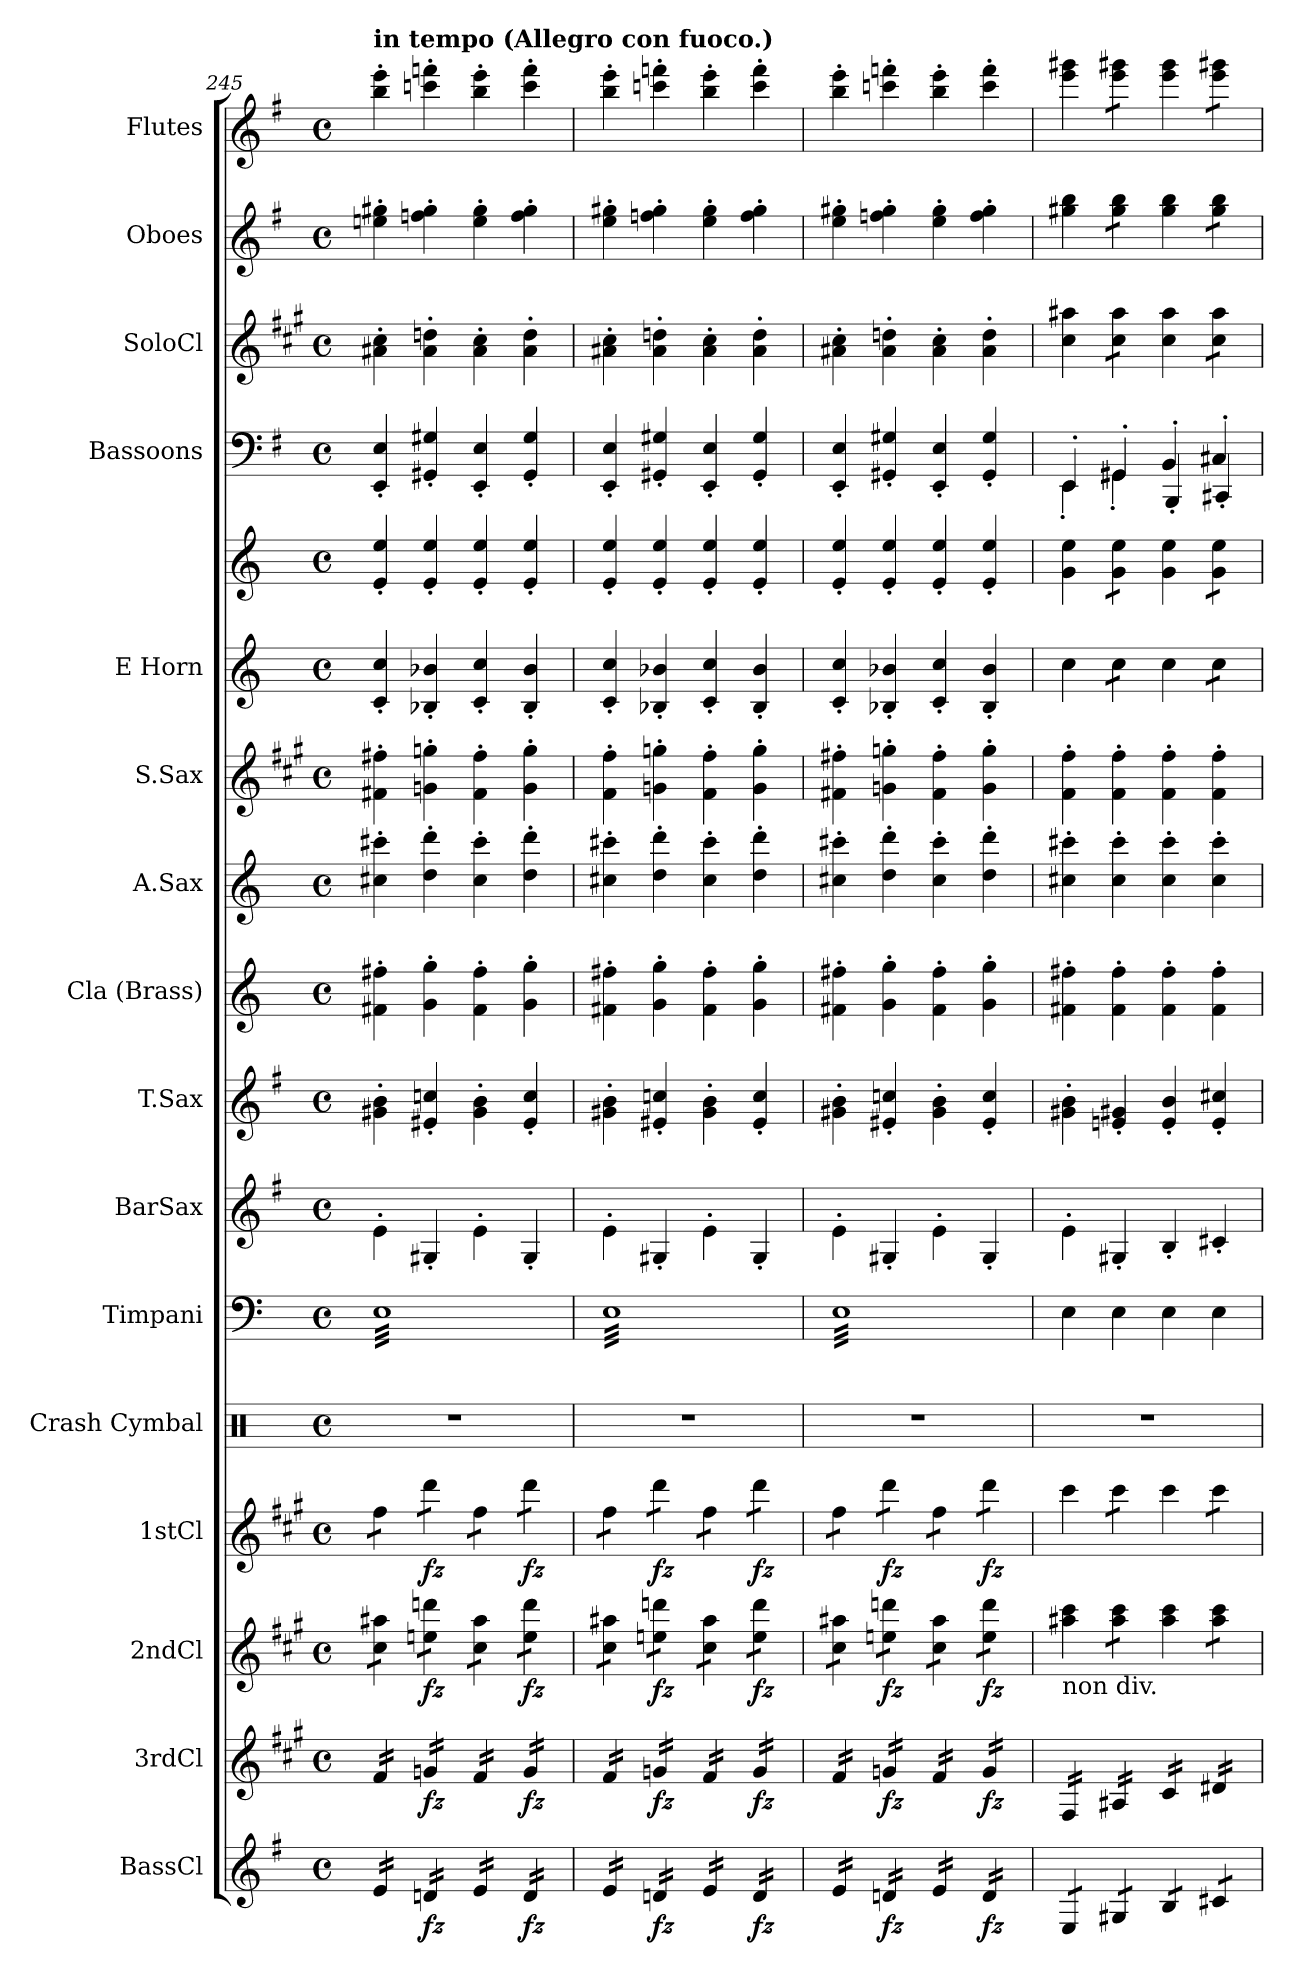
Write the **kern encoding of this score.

**kern	**dynam	**kern	**dynam	**kern	**dynam	**kern	**dynam	**kern	**kern	**kern	**kern	**kern	**kern	**kern	**kern	**kern	**kern	**kern	**kern	**kern
*part16	*part16	*part15	*part15	*part14	*part14	*part13	*part13	*part12	*part11	*part10	*part9	*part8	*part7	*part6	*part5	*part5	*part4	*part3	*part2	*part1
*staff17	*staff17	*staff16	*staff16	*staff15	*staff15	*staff14	*staff14	*staff13	*staff12	*staff11	*staff10	*staff9	*staff8	*staff7	*staff6	*staff5	*staff4	*staff3	*staff2	*staff1
*I"BassCl	*	*I"3rdCl	*	*I"2ndCl	*	*I"1stCl	*	*I"Crash Cymbal	*I"Timpani	*I"BarSax	*I"T.Sax	*I"Cla (Brass)	*I"A.Sax	*I"S.Sax	*I"E Horn	*	*I"Bassoons	*I"SoloCl	*I"Oboes	*I"Flutes
*I'BassCl	*	*I'3rdCl	*	*I'2ndCl	*	*I'1stCl	*	*I'Cr. Cym.	*I'Timp.	*I'Bar. Sax.	*I'T. Sax.	*I'Cla(Brass)	*I'A. Sax	*I'S. Sax.	*I'E Hn.	*	*I'Bsn.	*I'SoloCl	*I'Ob.	*I'Fl.
*clefG2	*	*clefG2	*	*clefG2	*	*clefG2	*	*clefX	*clefF4	*clefG2	*clefG2	*clefG2	*clefG2	*clefG2	*clefG2	*clefG2	*clefF4	*clefG2	*clefG2	*clefG2
*ITrd8c14	*	*ITrd1c2	*	*ITrd1c2	*	*ITrd1c2	*	*	*	*ITrd12c21	*ITrd8c14	*ITrd1c2	*ITrd5c9	*ITrd1c2	*ITrd5c8	*ITrd5c8	*	*ITrd1c2	*	*
*k[f#]	*	*k[f#]	*	*k[f#]	*	*k[f#]	*	*k[]	*k[]	*k[f#]	*k[f#]	*k[b-e-]	*k[b-e-a-]	*k[f#]	*k[f#c#g#d#]	*k[f#c#g#d#]	*k[f#]	*k[f#]	*k[f#]	*k[f#]
*M4/4	*	*M4/4	*	*M4/4	*	*M4/4	*	*M4/4	*M4/4	*M4/4	*M4/4	*M4/4	*M4/4	*M4/4	*M4/4	*M4/4	*M4/4	*M4/4	*M4/4	*M4/4
*met(c)	*	*met(c)	*	*met(c)	*	*met(c)	*	*met(c)	*met(c)	*met(c)	*met(c)	*met(c)	*met(c)	*met(c)	*met(c)	*met(c)	*met(c)	*met(c)	*met(c)	*met(c)
*MM120	*	*MM120	*	*MM120	*	*MM120	*	*MM120	*MM120	*MM120	*MM120	*MM120	*MM120	*MM120	*MM120	*MM120	*MM120	*MM120	*MM120	*MM120
=245	=245	=245	=245	=245	=245	=245	=245	=245	=245	=245	=245	=245	=245	=245	=245	=245	=245	=245	=245	=245
!	!	!	!	!	!	!	!	!	!	!	!	!	!	!	!	!	!	!	!	!LO:TX:a:B:t=in tempo (Allegro con fuoco.)
!	!	!	!	!LO:TX:a:t=div.	!	!	!	!	!	!	!	!	!	!	!	!	!	!	!	!
*tremolo	*	*	*	*	*	*	*	*	*	*	*	*	*	*	*	*	*	*	*	*
*	*	*tremolo	*	*	*	*	*	*	*	*	*	*	*	*	*	*	*	*	*	*
*	*	*	*	*tremolo	*	*	*	*	*	*	*	*	*	*	*	*	*	*	*	*
*	*	*	*	*	*	*tremolo	*	*	*	*	*	*	*	*	*	*	*	*	*	*
*	*	*	*	*	*	*	*	*	*tremolo	*	*	*	*	*	*	*	*	*	*	*
16E/LL	.	16e/LL	.	12b\ 12gg#X\L	.	12ee\L	.	1r	32ELLL	4E'\	4G#X\' 4B\'	4en\' 4een\'	4en\' 4een\'	4en\' 4een\'	4E/' 4e/'	4G#/' 4g#/'	4EE/' 4E/'	4g#X\' 4b\'	4een\' 4gg#X\'	4bb\' 4eee\'
.	.	.	.	.	.	.	.	.	32E	.	.	.	.	.	.	.	.	.	.	.
16E/	.	16e/	.	.	.	.	.	.	32E	.	.	.	.	.	.	.	.	.	.	.
.	.	.	.	12b\ 12gg#X\	.	12ee\	.	.	.	.	.	.	.	.	.	.	.	.	.	.
.	.	.	.	.	.	.	.	.	32E	.	.	.	.	.	.	.	.	.	.	.
16E/	.	16e/	.	.	.	.	.	.	32E	.	.	.	.	.	.	.	.	.	.	.
.	.	.	.	.	.	.	.	.	32E	.	.	.	.	.	.	.	.	.	.	.
.	.	.	.	12b\ 12gg#X\J	.	12ee\J	.	.	.	.	.	.	.	.	.	.	.	.	.	.
16E/JJ	.	16e/JJ	.	.	.	.	.	.	32E	.	.	.	.	.	.	.	.	.	.	.
.	.	.	.	.	.	.	.	.	32E	.	.	.	.	.	.	.	.	.	.	.
!	!LO:DY:b	!	!LO:DY:b	!	!LO:DY:b	!	!LO:DY:b	!	!	!	!	!	!	!	!	!	!	!	!	!
16Dn/LL	fz	16fn/LL	fz	12ddn\ 12cccn\L	fz	12ccc\L	fz	.	32E	4GG#X'/	4E#X/' 4cn/'	4f\' 4ff\'	4f\' 4ff\'	4fn\' 4ffn\'	4Dn/' 4dn/'	4G#/' 4g#/'	4GG#X/' 4G#X/'	4g#\' 4ccn\'	4ffn\' 4gg#\'	4cccn\' 4fffn\'
.	.	.	.	.	.	.	.	.	32E	.	.	.	.	.	.	.	.	.	.	.
16Dn/	.	16fn/	.	.	.	.	.	.	32E	.	.	.	.	.	.	.	.	.	.	.
.	.	.	.	12ddn\ 12cccn\	.	12ccc\	.	.	.	.	.	.	.	.	.	.	.	.	.	.
.	.	.	.	.	.	.	.	.	32E	.	.	.	.	.	.	.	.	.	.	.
16Dn/	.	16fn/	.	.	.	.	.	.	32E	.	.	.	.	.	.	.	.	.	.	.
.	.	.	.	.	.	.	.	.	32E	.	.	.	.	.	.	.	.	.	.	.
.	.	.	.	12ddn\ 12cccn\J	.	12ccc\J	.	.	.	.	.	.	.	.	.	.	.	.	.	.
16Dn/JJ	.	16fn/JJ	.	.	.	.	.	.	32E	.	.	.	.	.	.	.	.	.	.	.
.	.	.	.	.	.	.	.	.	32E	.	.	.	.	.	.	.	.	.	.	.
16E/LL	.	16e/LL	.	12b\ 12gg#\L	.	12ee\L	.	.	32E	4E'\	4G#\' 4B\'	4e\' 4ee\'	4e\' 4ee\'	4e\' 4ee\'	4E/' 4e/'	4G#/' 4g#/'	4EE/' 4E/'	4g#\' 4b\'	4ee\' 4gg#\'	4bb\' 4eee\'
.	.	.	.	.	.	.	.	.	32E	.	.	.	.	.	.	.	.	.	.	.
16E/	.	16e/	.	.	.	.	.	.	32E	.	.	.	.	.	.	.	.	.	.	.
.	.	.	.	12b\ 12gg#\	.	12ee\	.	.	.	.	.	.	.	.	.	.	.	.	.	.
.	.	.	.	.	.	.	.	.	32E	.	.	.	.	.	.	.	.	.	.	.
16E/	.	16e/	.	.	.	.	.	.	32E	.	.	.	.	.	.	.	.	.	.	.
.	.	.	.	.	.	.	.	.	32E	.	.	.	.	.	.	.	.	.	.	.
.	.	.	.	12b\ 12gg#\J	.	12ee\J	.	.	.	.	.	.	.	.	.	.	.	.	.	.
16E/JJ	.	16e/JJ	.	.	.	.	.	.	32E	.	.	.	.	.	.	.	.	.	.	.
.	.	.	.	.	.	.	.	.	32E	.	.	.	.	.	.	.	.	.	.	.
!	!LO:DY:b	!	!LO:DY:b	!	!LO:DY:b	!	!LO:DY:b	!	!	!	!	!	!	!	!	!	!	!	!	!
16D/LL	fz	16f/LL	fz	12dd\ 12ccc\L	fz	12ccc\L	fz	.	32E	4GG#'/	4E#/' 4c/'	4f\' 4ff\'	4f\' 4ff\'	4f\' 4ff\'	4D/' 4d/'	4G#/' 4g#/'	4GG#/' 4G#/'	4g#\' 4cc\'	4ff\' 4gg#\'	4ccc\' 4fff\'
.	.	.	.	.	.	.	.	.	32E	.	.	.	.	.	.	.	.	.	.	.
16D/	.	16f/	.	.	.	.	.	.	32E	.	.	.	.	.	.	.	.	.	.	.
.	.	.	.	12dd\ 12ccc\	.	12ccc\	.	.	.	.	.	.	.	.	.	.	.	.	.	.
.	.	.	.	.	.	.	.	.	32E	.	.	.	.	.	.	.	.	.	.	.
16D/	.	16f/	.	.	.	.	.	.	32E	.	.	.	.	.	.	.	.	.	.	.
.	.	.	.	.	.	.	.	.	32E	.	.	.	.	.	.	.	.	.	.	.
.	.	.	.	12dd\ 12ccc\J	.	12ccc\J	.	.	.	.	.	.	.	.	.	.	.	.	.	.
16D/JJ	.	16f/JJ	.	.	.	.	.	.	32E	.	.	.	.	.	.	.	.	.	.	.
.	.	.	.	.	.	.	.	.	32EJJJ	.	.	.	.	.	.	.	.	.	.	.
=246	=246	=246	=246	=246	=246	=246	=246	=246	=246	=246	=246	=246	=246	=246	=246	=246	=246	=246	=246	=246
16E/LL	.	16e/LL	.	12b\ 12gg#X\L	.	12ee\L	.	1r	32ELLL	4E'\	4G#X\' 4B\'	4en\' 4een\'	4en\' 4een\'	4e\' 4ee\'	4E/' 4e/'	4G#/' 4g#/'	4EE/' 4E/'	4g#X\' 4b\'	4ee\' 4gg#X\'	4bb\' 4eee\'
.	.	.	.	.	.	.	.	.	32E	.	.	.	.	.	.	.	.	.	.	.
16E/	.	16e/	.	.	.	.	.	.	32E	.	.	.	.	.	.	.	.	.	.	.
.	.	.	.	12b\ 12gg#X\	.	12ee\	.	.	.	.	.	.	.	.	.	.	.	.	.	.
.	.	.	.	.	.	.	.	.	32E	.	.	.	.	.	.	.	.	.	.	.
16E/	.	16e/	.	.	.	.	.	.	32E	.	.	.	.	.	.	.	.	.	.	.
.	.	.	.	.	.	.	.	.	32E	.	.	.	.	.	.	.	.	.	.	.
.	.	.	.	12b\ 12gg#X\J	.	12ee\J	.	.	.	.	.	.	.	.	.	.	.	.	.	.
16E/JJ	.	16e/JJ	.	.	.	.	.	.	32E	.	.	.	.	.	.	.	.	.	.	.
.	.	.	.	.	.	.	.	.	32E	.	.	.	.	.	.	.	.	.	.	.
!	!LO:DY:b	!	!LO:DY:b	!	!LO:DY:b	!	!LO:DY:b	!	!	!	!	!	!	!	!	!	!	!	!	!
16Dn/LL	fz	16fn/LL	fz	12ddn\ 12cccn\L	fz	12ccc\L	fz	.	32E	4GG#X'/	4E#X/' 4cn/'	4f\' 4ff\'	4f\' 4ff\'	4fn\' 4ffn\'	4Dn/' 4dn/'	4G#/' 4g#/'	4GG#X/' 4G#X/'	4g#\' 4ccn\'	4ffn\' 4gg#\'	4cccn\' 4fffn\'
.	.	.	.	.	.	.	.	.	32E	.	.	.	.	.	.	.	.	.	.	.
16Dn/	.	16fn/	.	.	.	.	.	.	32E	.	.	.	.	.	.	.	.	.	.	.
.	.	.	.	12ddn\ 12cccn\	.	12ccc\	.	.	.	.	.	.	.	.	.	.	.	.	.	.
.	.	.	.	.	.	.	.	.	32E	.	.	.	.	.	.	.	.	.	.	.
16Dn/	.	16fn/	.	.	.	.	.	.	32E	.	.	.	.	.	.	.	.	.	.	.
.	.	.	.	.	.	.	.	.	32E	.	.	.	.	.	.	.	.	.	.	.
.	.	.	.	12ddn\ 12cccn\J	.	12ccc\J	.	.	.	.	.	.	.	.	.	.	.	.	.	.
16Dn/JJ	.	16fn/JJ	.	.	.	.	.	.	32E	.	.	.	.	.	.	.	.	.	.	.
.	.	.	.	.	.	.	.	.	32E	.	.	.	.	.	.	.	.	.	.	.
16E/LL	.	16e/LL	.	12b\ 12gg#\L	.	12ee\L	.	.	32E	4E'\	4G#\' 4B\'	4e\' 4ee\'	4e\' 4ee\'	4e\' 4ee\'	4E/' 4e/'	4G#/' 4g#/'	4EE/' 4E/'	4g#\' 4b\'	4ee\' 4gg#\'	4bb\' 4eee\'
.	.	.	.	.	.	.	.	.	32E	.	.	.	.	.	.	.	.	.	.	.
16E/	.	16e/	.	.	.	.	.	.	32E	.	.	.	.	.	.	.	.	.	.	.
.	.	.	.	12b\ 12gg#\	.	12ee\	.	.	.	.	.	.	.	.	.	.	.	.	.	.
.	.	.	.	.	.	.	.	.	32E	.	.	.	.	.	.	.	.	.	.	.
16E/	.	16e/	.	.	.	.	.	.	32E	.	.	.	.	.	.	.	.	.	.	.
.	.	.	.	.	.	.	.	.	32E	.	.	.	.	.	.	.	.	.	.	.
.	.	.	.	12b\ 12gg#\J	.	12ee\J	.	.	.	.	.	.	.	.	.	.	.	.	.	.
16E/JJ	.	16e/JJ	.	.	.	.	.	.	32E	.	.	.	.	.	.	.	.	.	.	.
.	.	.	.	.	.	.	.	.	32E	.	.	.	.	.	.	.	.	.	.	.
!	!LO:DY:b	!	!LO:DY:b	!	!LO:DY:b	!	!LO:DY:b	!	!	!	!	!	!	!	!	!	!	!	!	!
16D/LL	fz	16f/LL	fz	12dd\ 12ccc\L	fz	12ccc\L	fz	.	32E	4GG#'/	4E#/' 4c/'	4f\' 4ff\'	4f\' 4ff\'	4f\' 4ff\'	4D/' 4d/'	4G#/' 4g#/'	4GG#/' 4G#/'	4g#\' 4cc\'	4ff\' 4gg#\'	4ccc\' 4fff\'
.	.	.	.	.	.	.	.	.	32E	.	.	.	.	.	.	.	.	.	.	.
16D/	.	16f/	.	.	.	.	.	.	32E	.	.	.	.	.	.	.	.	.	.	.
.	.	.	.	12dd\ 12ccc\	.	12ccc\	.	.	.	.	.	.	.	.	.	.	.	.	.	.
.	.	.	.	.	.	.	.	.	32E	.	.	.	.	.	.	.	.	.	.	.
16D/	.	16f/	.	.	.	.	.	.	32E	.	.	.	.	.	.	.	.	.	.	.
.	.	.	.	.	.	.	.	.	32E	.	.	.	.	.	.	.	.	.	.	.
.	.	.	.	12dd\ 12ccc\J	.	12ccc\J	.	.	.	.	.	.	.	.	.	.	.	.	.	.
16D/JJ	.	16f/JJ	.	.	.	.	.	.	32E	.	.	.	.	.	.	.	.	.	.	.
.	.	.	.	.	.	.	.	.	32EJJJ	.	.	.	.	.	.	.	.	.	.	.
=247	=247	=247	=247	=247	=247	=247	=247	=247	=247	=247	=247	=247	=247	=247	=247	=247	=247	=247	=247	=247
16E/LL	.	16e/LL	.	12b\ 12gg#X\L	.	12ee\L	.	1r	32ELLL	4E'\	4G#X\' 4B\'	4en\' 4een\'	4en\' 4een\'	4en\' 4een\'	4E/' 4e/'	4G#/' 4g#/'	4EE/' 4E/'	4g#X\' 4b\'	4ee\' 4gg#X\'	4bb\' 4eee\'
.	.	.	.	.	.	.	.	.	32E	.	.	.	.	.	.	.	.	.	.	.
16E/	.	16e/	.	.	.	.	.	.	32E	.	.	.	.	.	.	.	.	.	.	.
.	.	.	.	12b\ 12gg#X\	.	12ee\	.	.	.	.	.	.	.	.	.	.	.	.	.	.
.	.	.	.	.	.	.	.	.	32E	.	.	.	.	.	.	.	.	.	.	.
16E/	.	16e/	.	.	.	.	.	.	32E	.	.	.	.	.	.	.	.	.	.	.
.	.	.	.	.	.	.	.	.	32E	.	.	.	.	.	.	.	.	.	.	.
.	.	.	.	12b\ 12gg#X\J	.	12ee\J	.	.	.	.	.	.	.	.	.	.	.	.	.	.
16E/JJ	.	16e/JJ	.	.	.	.	.	.	32E	.	.	.	.	.	.	.	.	.	.	.
.	.	.	.	.	.	.	.	.	32E	.	.	.	.	.	.	.	.	.	.	.
!	!LO:DY:b	!	!LO:DY:b	!	!LO:DY:b	!	!LO:DY:b	!	!	!	!	!	!	!	!	!	!	!	!	!
16Dn/LL	fz	16fn/LL	fz	12ddn\ 12cccn\L	fz	12ccc\L	fz	.	32E	4GG#X'/	4E#X/' 4cn/'	4f\' 4ff\'	4f\' 4ff\'	4fn\' 4ffn\'	4Dn/' 4dn/'	4G#/' 4g#/'	4GG#X/' 4G#X/'	4g#\' 4ccn\'	4ffn\' 4gg#\'	4cccn\' 4fffn\'
.	.	.	.	.	.	.	.	.	32E	.	.	.	.	.	.	.	.	.	.	.
16Dn/	.	16fn/	.	.	.	.	.	.	32E	.	.	.	.	.	.	.	.	.	.	.
.	.	.	.	12ddn\ 12cccn\	.	12ccc\	.	.	.	.	.	.	.	.	.	.	.	.	.	.
.	.	.	.	.	.	.	.	.	32E	.	.	.	.	.	.	.	.	.	.	.
16Dn/	.	16fn/	.	.	.	.	.	.	32E	.	.	.	.	.	.	.	.	.	.	.
.	.	.	.	.	.	.	.	.	32E	.	.	.	.	.	.	.	.	.	.	.
.	.	.	.	12ddn\ 12cccn\J	.	12ccc\J	.	.	.	.	.	.	.	.	.	.	.	.	.	.
16Dn/JJ	.	16fn/JJ	.	.	.	.	.	.	32E	.	.	.	.	.	.	.	.	.	.	.
.	.	.	.	.	.	.	.	.	32E	.	.	.	.	.	.	.	.	.	.	.
16E/LL	.	16e/LL	.	12b\ 12gg#\L	.	12ee\L	.	.	32E	4E'\	4G#\' 4B\'	4e\' 4ee\'	4e\' 4ee\'	4e\' 4ee\'	4E/' 4e/'	4G#/' 4g#/'	4EE/' 4E/'	4g#\' 4b\'	4ee\' 4gg#\'	4bb\' 4eee\'
.	.	.	.	.	.	.	.	.	32E	.	.	.	.	.	.	.	.	.	.	.
16E/	.	16e/	.	.	.	.	.	.	32E	.	.	.	.	.	.	.	.	.	.	.
.	.	.	.	12b\ 12gg#\	.	12ee\	.	.	.	.	.	.	.	.	.	.	.	.	.	.
.	.	.	.	.	.	.	.	.	32E	.	.	.	.	.	.	.	.	.	.	.
16E/	.	16e/	.	.	.	.	.	.	32E	.	.	.	.	.	.	.	.	.	.	.
.	.	.	.	.	.	.	.	.	32E	.	.	.	.	.	.	.	.	.	.	.
.	.	.	.	12b\ 12gg#\J	.	12ee\J	.	.	.	.	.	.	.	.	.	.	.	.	.	.
16E/JJ	.	16e/JJ	.	.	.	.	.	.	32E	.	.	.	.	.	.	.	.	.	.	.
.	.	.	.	.	.	.	.	.	32E	.	.	.	.	.	.	.	.	.	.	.
!	!LO:DY:b	!	!LO:DY:b	!	!LO:DY:b	!	!LO:DY:b	!	!	!	!	!	!	!	!	!	!	!	!	!
16D/LL	fz	16f/LL	fz	12dd\ 12ccc\L	fz	12ccc\L	fz	.	32E	4GG#'/	4E#/' 4c/'	4f\' 4ff\'	4f\' 4ff\'	4f\' 4ff\'	4D/' 4d/'	4G#/' 4g#/'	4GG#/' 4G#/'	4g#\' 4cc\'	4ff\' 4gg#\'	4ccc\' 4fff\'
.	.	.	.	.	.	.	.	.	32E	.	.	.	.	.	.	.	.	.	.	.
16D/	.	16f/	.	.	.	.	.	.	32E	.	.	.	.	.	.	.	.	.	.	.
.	.	.	.	12dd\ 12ccc\	.	12ccc\	.	.	.	.	.	.	.	.	.	.	.	.	.	.
.	.	.	.	.	.	.	.	.	32E	.	.	.	.	.	.	.	.	.	.	.
16D/	.	16f/	.	.	.	.	.	.	32E	.	.	.	.	.	.	.	.	.	.	.
.	.	.	.	.	.	.	.	.	32E	.	.	.	.	.	.	.	.	.	.	.
.	.	.	.	12dd\ 12ccc\J	.	12ccc\J	.	.	.	.	.	.	.	.	.	.	.	.	.	.
*	*	*	*	*	*	*Xtremolo	*	*	*	*	*	*	*	*	*	*	*	*	*	*
*	*	*	*	*Xtremolo	*	*	*	*	*	*	*	*	*	*	*	*	*	*	*	*
16D/JJ	.	16f/JJ	.	.	.	.	.	.	32E	.	.	.	.	.	.	.	.	.	.	.
.	.	.	.	.	.	.	.	.	32EJJJ	.	.	.	.	.	.	.	.	.	.	.
*	*	*	*	*	*	*	*	*	*Xtremolo	*	*	*	*	*	*	*	*	*	*	*
=248	=248	=248	=248	=248	=248	=248	=248	=248	=248	=248	=248	=248	=248	=248	=248	=248	=248	=248	=248	=248
*	*	*	*	*	*	*	*	*	*	*	*	*	*	*	*	*	*^	*	*	*
!	!	!	!	!LO:TX:b:t=non div.	!	!	!	!	!	!	!	!	!	!	!	!	!	!	!	!	!
12EE/L	.	16E/LL	.	4gg#X\ 4bb\	.	4bb\	.	1r	4E\	4E'\	4G#X\' 4B\'	4en\' 4een\'	4en\' 4een\'	4e\' 4ee\'	4e\	4B\ 4g#\	4EE'/	4EE'\	4b\ 4gg#X\	4gg#X\ 4bb\	4eee\ 4ggg#X\
.	.	16E/	.	.	.	.	.	.	.	.	.	.	.	.	.	.	.	.	.	.	.
12EE/	.	.	.	.	.	.	.	.	.	.	.	.	.	.	.	.	.	.	.	.	.
.	.	16E/	.	.	.	.	.	.	.	.	.	.	.	.	.	.	.	.	.	.	.
12EE/J	.	.	.	.	.	.	.	.	.	.	.	.	.	.	.	.	.	.	.	.	.
.	.	16E/JJ	.	.	.	.	.	.	.	.	.	.	.	.	.	.	.	.	.	.	.
*	*	*	*	*tremolo	*	*	*	*	*	*	*	*	*	*	*	*	*	*	*	*	*
*	*	*	*	*	*	*tremolo	*	*	*	*	*	*	*	*	*	*	*	*	*	*	*
*	*	*	*	*	*	*	*	*	*	*	*	*	*	*	*tremolo	*	*	*	*	*	*
*	*	*	*	*	*	*	*	*	*	*	*	*	*	*	*	*tremolo	*	*	*	*	*
*	*	*	*	*	*	*	*	*	*	*	*	*	*	*	*	*	*	*	*tremolo	*	*
*	*	*	*	*	*	*	*	*	*	*	*	*	*	*	*	*	*	*	*	*tremolo	*
*	*	*	*	*	*	*	*	*	*	*	*	*	*	*	*	*	*	*	*	*	*tremolo
12GG#X/L	.	16G#X/LL	.	12gg#\ 12bb\L	.	12bb\L	.	.	4E\	4GG#X'/	4En/' 4G#X/'	4e\' 4ee\'	4e\' 4ee\'	4e\' 4ee\'	12e\L	12B\ 12g#\L	4GG#X'/	4GG#'\	12b\ 12gg#\L	12gg#\ 12bb\L	12eee\ 12ggg#X\L
.	.	16G#X/	.	.	.	.	.	.	.	.	.	.	.	.	.	.	.	.	.	.	.
12GG#X/	.	.	.	12gg#\ 12bb\	.	12bb\	.	.	.	.	.	.	.	.	12e\	12B\ 12g#\	.	.	12b\ 12gg#\	12gg#\ 12bb\	12eee\ 12ggg#X\
.	.	16G#X/	.	.	.	.	.	.	.	.	.	.	.	.	.	.	.	.	.	.	.
12GG#X/J	.	.	.	12gg#\ 12bb\J	.	12bb\J	.	.	.	.	.	.	.	.	12e\J	12B\ 12g#\J	.	.	12b\ 12gg#\J	12gg#\ 12bb\J	12eee\ 12ggg#X\J
*	*	*	*	*	*	*	*	*	*	*	*	*	*	*	*	*	*	*	*	*	*Xtremolo
*	*	*	*	*	*	*	*	*	*	*	*	*	*	*	*	*	*	*	*	*Xtremolo	*
*	*	*	*	*	*	*	*	*	*	*	*	*	*	*	*	*	*	*	*Xtremolo	*	*
*	*	*	*	*	*	*	*	*	*	*	*	*	*	*	*	*Xtremolo	*	*	*	*	*
*	*	*	*	*	*	*	*	*	*	*	*	*	*	*	*Xtremolo	*	*	*	*	*	*
*	*	*	*	*	*	*Xtremolo	*	*	*	*	*	*	*	*	*	*	*	*	*	*	*
*	*	*	*	*Xtremolo	*	*	*	*	*	*	*	*	*	*	*	*	*	*	*	*	*
.	.	16G#X/JJ	.	.	.	.	.	.	.	.	.	.	.	.	.	.	.	.	.	.	.
12BB/L	.	16B/LL	.	4gg#\ 4bb\	.	4bb\	.	.	4E\	4BB'/	4E/' 4B/'	4e\' 4ee\'	4e\' 4ee\'	4e\' 4ee\'	4e\	4B\ 4g#\	4BB'/	4BBB'/	4b\ 4gg#\	4gg#\ 4bb\	4eee\ 4ggg#\
.	.	16B/	.	.	.	.	.	.	.	.	.	.	.	.	.	.	.	.	.	.	.
12BB/	.	.	.	.	.	.	.	.	.	.	.	.	.	.	.	.	.	.	.	.	.
.	.	16B/	.	.	.	.	.	.	.	.	.	.	.	.	.	.	.	.	.	.	.
12BB/J	.	.	.	.	.	.	.	.	.	.	.	.	.	.	.	.	.	.	.	.	.
.	.	16B/JJ	.	.	.	.	.	.	.	.	.	.	.	.	.	.	.	.	.	.	.
*	*	*	*	*tremolo	*	*	*	*	*	*	*	*	*	*	*	*	*	*	*	*	*
*	*	*	*	*	*	*tremolo	*	*	*	*	*	*	*	*	*	*	*	*	*	*	*
*	*	*	*	*	*	*	*	*	*	*	*	*	*	*	*tremolo	*	*	*	*	*	*
*	*	*	*	*	*	*	*	*	*	*	*	*	*	*	*	*tremolo	*	*	*	*	*
*	*	*	*	*	*	*	*	*	*	*	*	*	*	*	*	*	*	*	*tremolo	*	*
*	*	*	*	*	*	*	*	*	*	*	*	*	*	*	*	*	*	*	*	*tremolo	*
*	*	*	*	*	*	*	*	*	*	*	*	*	*	*	*	*	*	*	*	*	*tremolo
12C#X/L	.	16c#X/LL	.	12gg#\ 12bb\L	.	12bb\L	.	.	4E\	4C#X'/	4E/' 4c#X/'	4e\' 4ee\'	4e\' 4ee\'	4e\' 4ee\'	12e\L	12B\ 12g#\L	4C#X'/	4CC#X'/	12b\ 12gg#\L	12gg#\ 12bb\L	12eee\ 12ggg#X\L
.	.	16c#X/	.	.	.	.	.	.	.	.	.	.	.	.	.	.	.	.	.	.	.
12C#X/	.	.	.	12gg#\ 12bb\	.	12bb\	.	.	.	.	.	.	.	.	12e\	12B\ 12g#\	.	.	12b\ 12gg#\	12gg#\ 12bb\	12eee\ 12ggg#X\
.	.	16c#X/	.	.	.	.	.	.	.	.	.	.	.	.	.	.	.	.	.	.	.
12C#X/J	.	.	.	12gg#\ 12bb\J	.	12bb\J	.	.	.	.	.	.	.	.	12e\J	12B\ 12g#\J	.	.	12b\ 12gg#\J	12gg#\ 12bb\J	12eee\ 12ggg#X\J
*	*	*	*	*	*	*	*	*	*	*	*	*	*	*	*	*	*	*	*	*	*Xtremolo
*	*	*	*	*	*	*	*	*	*	*	*	*	*	*	*	*	*	*	*	*Xtremolo	*
*	*	*	*	*	*	*	*	*	*	*	*	*	*	*	*	*	*	*	*Xtremolo	*	*
*	*	*	*	*	*	*	*	*	*	*	*	*	*	*	*	*Xtremolo	*	*	*	*	*
*	*	*	*	*	*	*	*	*	*	*	*	*	*	*	*Xtremolo	*	*	*	*	*	*
*	*	*	*	*	*	*Xtremolo	*	*	*	*	*	*	*	*	*	*	*	*	*	*	*
*	*	*	*	*Xtremolo	*	*	*	*	*	*	*	*	*	*	*	*	*	*	*	*	*
*Xtremolo	*	*	*	*	*	*	*	*	*	*	*	*	*	*	*	*	*	*	*	*	*
.	.	16c#X/JJ	.	.	.	.	.	.	.	.	.	.	.	.	.	.	.	.	.	.	.
*	*	*Xtremolo	*	*	*	*	*	*	*	*	*	*	*	*	*	*	*	*	*	*	*
*	*	*	*	*	*	*	*	*	*	*	*	*	*	*	*	*	*v	*v	*	*	*
=	=	=	=	=	=	=	=	=	=	=	=	=	=	=	=	=	=	=	=	=
*-	*-	*-	*-	*-	*-	*-	*-	*-	*-	*-	*-	*-	*-	*-	*-	*-	*-	*-	*-	*-
